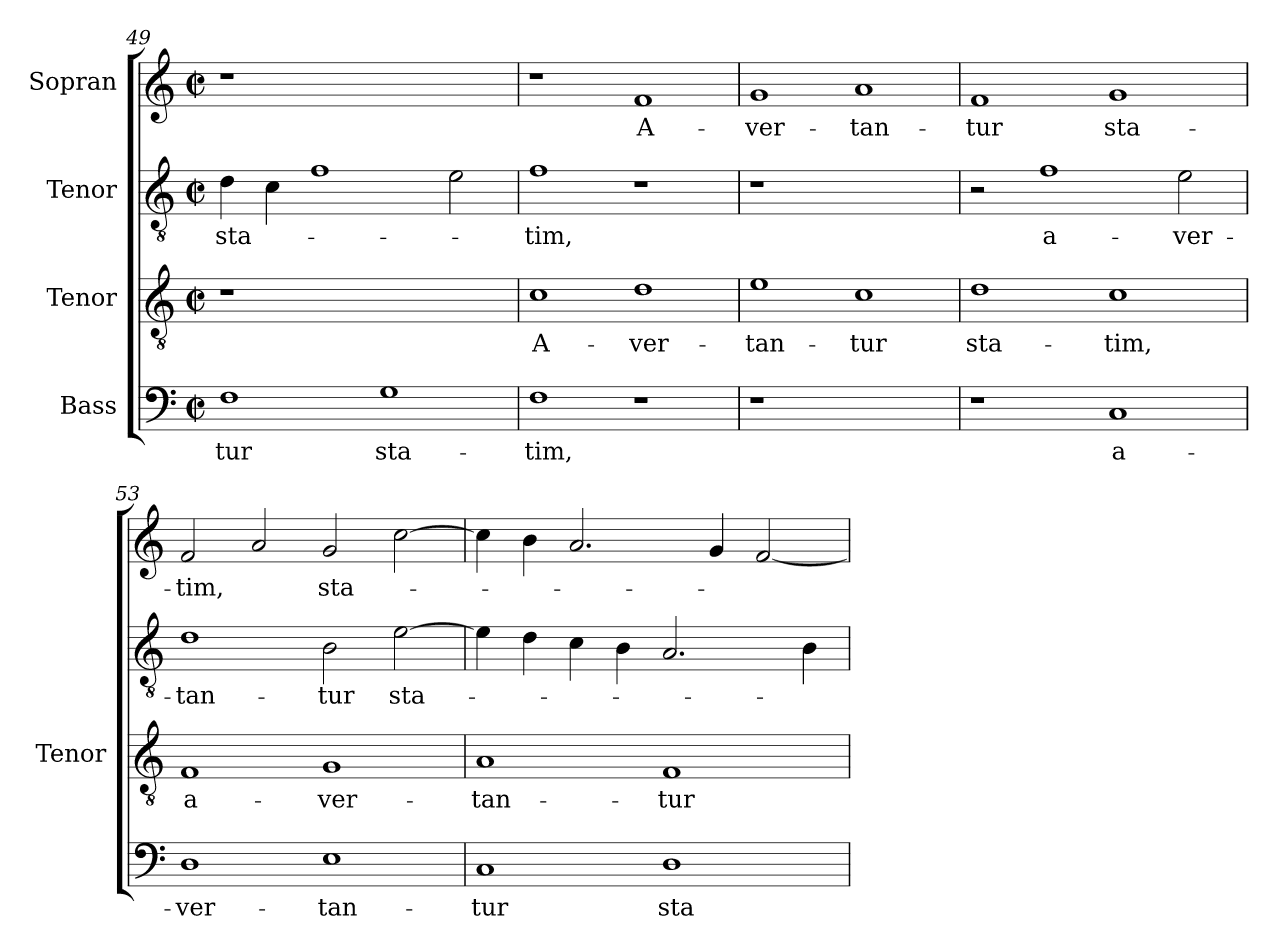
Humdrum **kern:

**kern	**text	**kern	**text	**kern	**text	**kern	**text
*part4	*part4	*part3	*part3	*part2	*part2	*part1	*part1
*staff4	*staff4	*staff3	*staff3	*staff2	*staff2	*staff1	*staff1
*I"Bass	*	*I"Tenor	*	*I"Tenor	*	*I"Sopran	*
*	*	*I'Tenor	*	*	*	*	*
!!LO:PB:g=z
*clefF4	*	*clefGv2	*	*clefGv2	*	*clefG2	*
*	*	*ITrd7c12	*	*ITrd7c12	*	*	*
*k[]	*	*k[]	*	*k[]	*	*k[]	*
*M2/2	*	*M2/2	*	*M2/2	*	*M2/2	*
*met(c|)	*	*met(c|)	*	*met(c|)	*	*met(c|)	*
=49	=49	=49	=49	=49	=49	=49	=49
!	!LO:LY:b:color=#000000	!LO:N:vis=1	!	!	!	!	!
!	!	!	!	!	!LO:LY:b:color=#000000	!LO:N:vis=1	!
1Fi	-tur	1r	.	4Di\	sta-	1r	.
.	.	.	.	4Ci\	.	.	.
.	.	.	.	1Fi	.	.	.
!	!LO:LY:b:color=#000000	!	!	!	!	!	!
1Gi	sta-	1ryy	.	.	.	1ryy	.
.	.	.	.	2Ei\	.	.	.
=50	=50	=50	=50	=50	=50	=50	=50
!	!LO:LY:b:color=#000000	!	!	!	!	!	!
!	!	!	!LO:LY:b:color=#000000	!	!	!	!
!	!	!	!	!	!LO:LY:b:color=#000000	!	!
1Fi	-tim,	1Ci	A-	1Fi	-tim,	1r	.
!	!	!	!LO:LY:b:color=#000000	!	!	!	!
!	!	!	!	!	!	!	!LO:LY:b:color=#000000
1r	.	1Di	-ver-	1r	.	1fi	A-
=51	=51	=51	=51	=51	=51	=51	=51
!LO:N:vis=1	!	!	!	!	!	!	!
!	!	!	!LO:LY:b:color=#000000	!LO:N:vis=1	!	!	!
!	!	!	!	!	!	!	!LO:LY:b:color=#000000
1r	.	1Ei	-tan-	1r	.	1gi	-ver-
!	!	!	!LO:LY:b:color=#000000	!	!	!	!
!	!	!	!	!	!	!	!LO:LY:b:color=#000000
1ryy	.	1Ci	-tur	1ryy	.	1ai	-tan-
=52	=52	=52	=52	=52	=52	=52	=52
!	!	!	!LO:LY:b:color=#000000	!	!	!	!
!	!	!	!	!	!	!	!LO:LY:b:color=#000000
1r	.	1Di	sta-	2r	.	1fi	-tur
!	!	!	!	!	!LO:LY:b:color=#000000	!	!
.	.	.	.	1Fi	a-	.	.
!	!LO:LY:b:color=#000000	!	!	!	!	!	!
!	!	!	!LO:LY:b:color=#000000	!	!	!	!
!	!	!	!	!	!	!	!LO:LY:b:color=#000000
1Ci	a-	1Ci	-tim,	.	.	1gi	sta-
!	!	!	!	!	!LO:LY:b:color=#000000	!	!
.	.	.	.	2Ei\	-ver-	.	.
=53	=53	=53	=53	=53	=53	=53	=53
!	!LO:LY:b:color=#000000	!	!	!	!	!	!
!	!	!	!LO:LY:b:color=#000000	!	!	!	!
!	!	!	!	!	!LO:LY:b:color=#000000	!	!
!	!	!	!	!	!	!	!LO:LY:b:color=#000000
1Di	-ver-	1FFi	a-	1Di	-tan-	2fi/	-tim,
.	.	.	.	.	.	2ai/	.
!	!LO:LY:b:color=#000000	!	!	!	!	!	!
!	!	!	!LO:LY:b:color=#000000	!	!	!	!
!	!	!	!	!	!LO:LY:b:color=#000000	!	!
!	!	!	!	!	!	!	!LO:LY:b:color=#000000
1Ei	-tan-	1GGi	-ver-	2BBi\	-tur	2gi/	sta-
!	!	!	!	!	!LO:LY:b:color=#000000	!	!
.	.	.	.	[>2Ei\	sta-	[>2cci\	.
=54	=54	=54	=54	=54	=54	=54	=54
!	!LO:LY:b:color=#000000	!	!	!	!	!	!
!	!	!	!LO:LY:b:color=#000000	!	!	!	!
1Ci	-tur	1AAi	-tan-	4Ei\]	.	4cci\]	.
.	.	.	.	4Di\	.	4bi\	.
.	.	.	.	4Ci\	.	2.ai/	.
.	.	.	.	4BBi\	.	.	.
!	!LO:LY:b:color=#000000	!	!	!	!	!	!
!	!	!	!LO:LY:b:color=#000000	!	!	!	!
1Di	sta-	1FFi	-tur	2.AAi/	.	.	.
.	.	.	.	.	.	4gi/	.
.	.	.	.	.	.	[<2fi/	.
.	.	.	.	4BBi\	.	.	.
=	=	=	=	=	=	=	=
*-	*-	*-	*-	*-	*-	*-	*-
